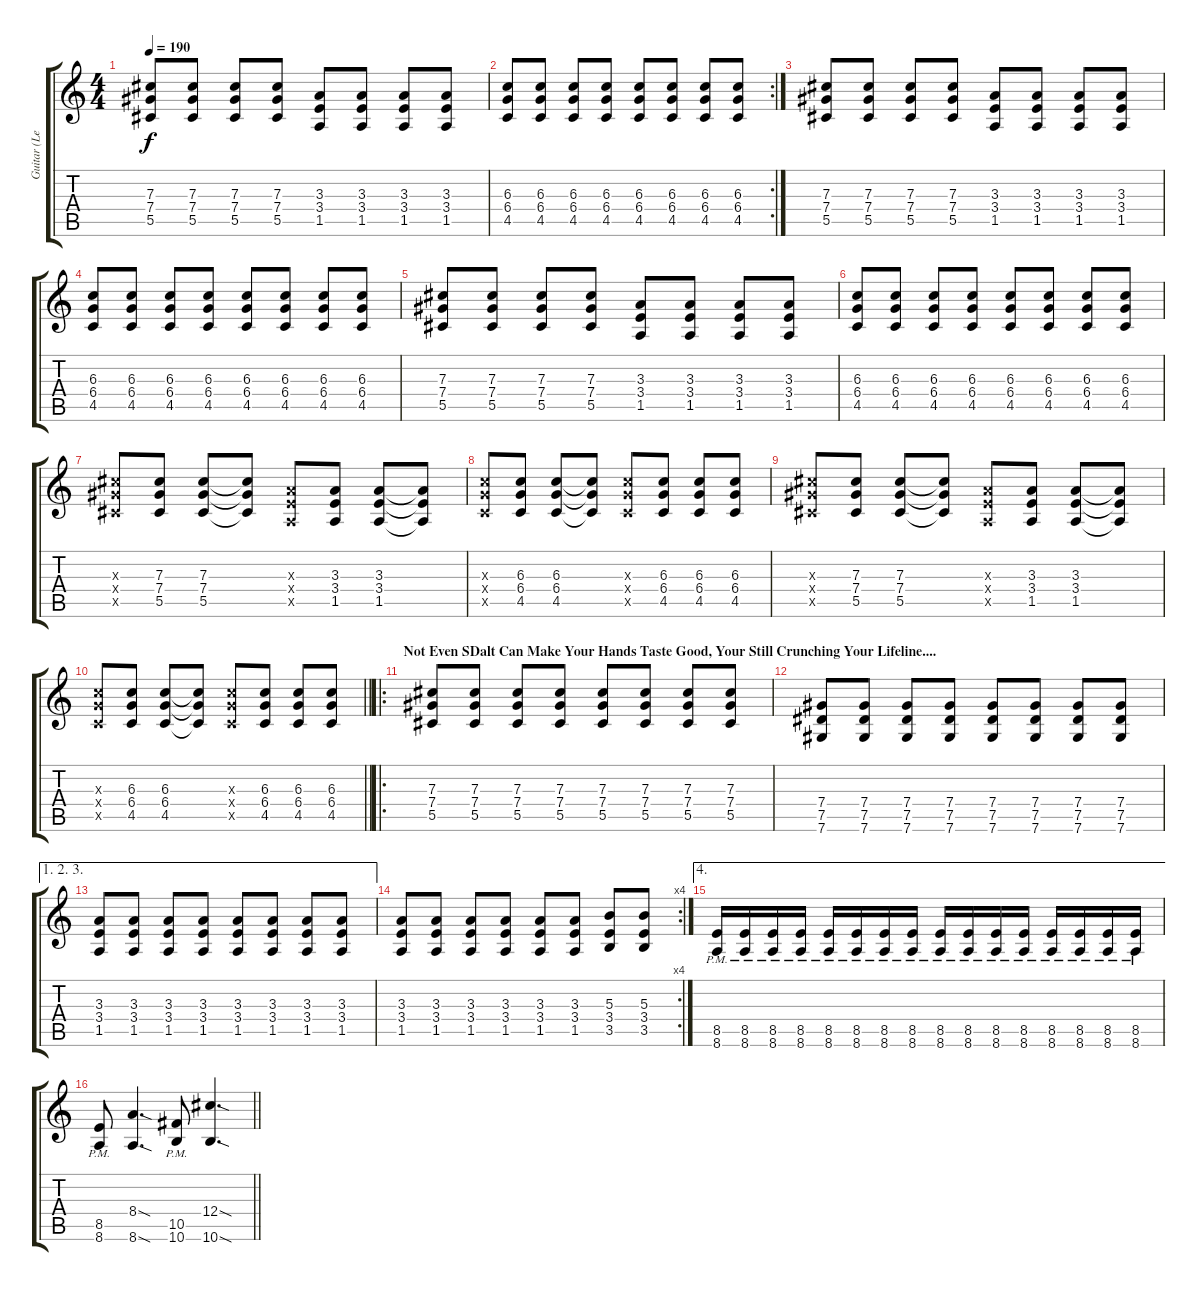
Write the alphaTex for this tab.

\track ("Guitar (Left)" "Guitar (Le") {instrument distortionguitar}
\staff {score tabs}
\tuning (Eb4 Bb3 Gb3 Db3 Ab2 Db2) {hide}
\ts (4 4)
\tempo 190
\clef g2
\ks c
(7.3 7.4 5.5).8{dy f} (7.3 7.4 5.5).8 (7.3 7.4 5.5).8 (7.3 7.4 5.5).8 (3.3 3.4 1.5).8 (3.3 3.4 1.5).8 (3.3 3.4 1.5).8 (3.3 3.4 1.5).8 |
\rc 2
(6.3 6.4 4.5).8 (6.3 6.4 4.5).8 (6.3 6.4 4.5).8 (6.3 6.4 4.5).8 (6.3 6.4 4.5).8 (6.3 6.4 4.5).8 (6.3 6.4 4.5).8 (6.3 6.4 4.5).8 |
(7.3 7.4 5.5).8 (7.3 7.4 5.5).8 (7.3 7.4 5.5).8 (7.3 7.4 5.5).8 (3.3 3.4 1.5).8 (3.3 3.4 1.5).8 (3.3 3.4 1.5).8 (3.3 3.4 1.5).8 |
(6.3 6.4 4.5).8 (6.3 6.4 4.5).8 (6.3 6.4 4.5).8 (6.3 6.4 4.5).8 (6.3 6.4 4.5).8 (6.3 6.4 4.5).8 (6.3 6.4 4.5).8 (6.3 6.4 4.5).8 |
(7.3 7.4 5.5).8 (7.3 7.4 5.5).8 (7.3 7.4 5.5).8 (7.3 7.4 5.5).8 (3.3 3.4 1.5).8 (3.3 3.4 1.5).8 (3.3 3.4 1.5).8 (3.3 3.4 1.5).8 |
(6.3 6.4 4.5).8 (6.3 6.4 4.5).8 (6.3 6.4 4.5).8 (6.3 6.4 4.5).8 (6.3 6.4 4.5).8 (6.3 6.4 4.5).8 (6.3 6.4 4.5).8 (6.3 6.4 4.5).8 |
(7.3{x} 7.4{x} 5.5{x}).8 (7.3 7.4 5.5).8 (7.3 7.4 5.5).8 (7.3{t} 7.4{t} 5.5{t}).8 (3.3{x} 3.4{x} 1.5{x}).8 (3.3 3.4 1.5).8 (3.3 3.4 1.5).8 (3.3{t} 3.4{t} 1.5{t}).8 |
(6.3{x} 6.4{x} 4.5{x}).8 (6.3 6.4 4.5).8 (6.3 6.4 4.5).8 (6.3{t} 6.4{t} 4.5{t}).8 (6.3{x} 6.4{x} 4.5{x}).8 (6.3 6.4 4.5).8 (6.3 6.4 4.5).8 (6.3 6.4 4.5).8 |
(7.3{x} 7.4{x} 5.5{x}).8 (7.3 7.4 5.5).8 (7.3 7.4 5.5).8 (7.3{t} 7.4{t} 5.5{t}).8 (3.3{x} 3.4{x} 1.5{x}).8 (3.3 3.4 1.5).8 (3.3 3.4 1.5).8 (3.3{t} 3.4{t} 1.5{t}).8 |
\barLineRight lightlight
(6.3{x} 6.4{x} 4.5{x}).8 (6.3 6.4 4.5).8 (6.3 6.4 4.5).8 (6.3{t} 6.4{t} 4.5{t}).8 (6.3{x} 6.4{x} 4.5{x}).8 (6.3 6.4 4.5).8 (6.3 6.4 4.5).8 (6.3 6.4 4.5).8 |
\ro
\section ("" "Not Even SDalt Can Make Your Hands Taste Good, Your Still Crunching Your Lifeline....")
(7.3 7.4 5.5).8 (7.3 7.4 5.5).8 (7.3 7.4 5.5).8 (7.3 7.4 5.5).8 (7.3 7.4 5.5).8 (7.3 7.4 5.5).8 (7.3 7.4 5.5).8 (7.3 7.4 5.5).8 |
(7.4 7.5 7.6).8 (7.4 7.5 7.6).8 (7.4 7.5 7.6).8 (7.4 7.5 7.6).8 (7.4 7.5 7.6).8 (7.4 7.5 7.6).8 (7.4 7.5 7.6).8 (7.4 7.5 7.6).8 |
\ae (1 2 3)
(3.3 3.4 1.5).8 (3.3 3.4 1.5).8 (3.3 3.4 1.5).8 (3.3 3.4 1.5).8 (3.3 3.4 1.5).8 (3.3 3.4 1.5).8 (3.3 3.4 1.5).8 (3.3 3.4 1.5).8 |
\rc 4
(3.3 3.4 1.5).8 (3.3 3.4 1.5).8 (3.3 3.4 1.5).8 (3.3 3.4 1.5).8 (3.3 3.4 1.5).8 (3.3 3.4 1.5).8 (5.3 3.4 3.5).8 (5.3 3.4 3.5).8 |
\ae 4
(8.5{pm} 8.6{pm}).16 (8.5{pm} 8.6{pm}).16 (8.5{pm} 8.6{pm}).16 (8.5{pm} 8.6{pm}).16 (8.5{pm} 8.6{pm}).16 (8.5{pm} 8.6{pm}).16 (8.5{pm} 8.6{pm}).16 (8.5{pm} 8.6{pm}).16 (8.5{pm} 8.6{pm}).16 (8.5{pm} 8.6{pm}).16 (8.5{pm} 8.6{pm}).16 (8.5{pm} 8.6{pm}).16 (8.5{pm} 8.6{pm}).16 (8.5{pm} 8.6{pm}).16 (8.5{pm} 8.6{pm}).16 (8.5{pm} 8.6{pm}).16 |
\barLineRight lightlight
(8.5{pm} 8.6{pm}).8 (8.4{sod} 8.6{sod}).4{d} (10.5{pm} 10.6{pm}).8 (12.4{sod} 10.6{sod}).4{d}
